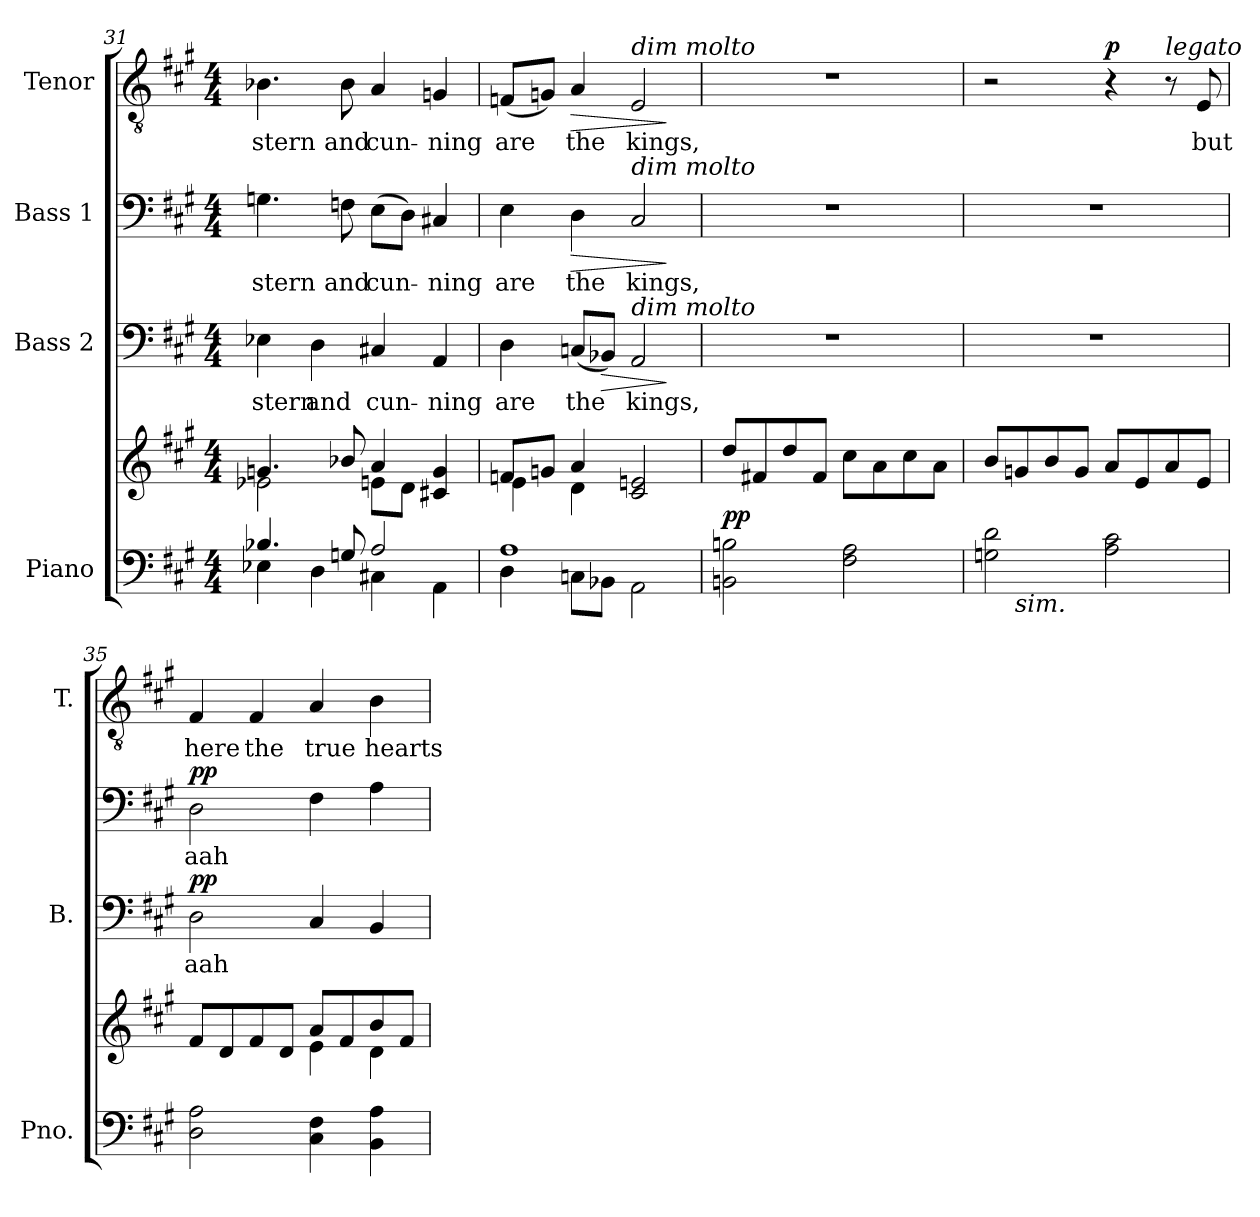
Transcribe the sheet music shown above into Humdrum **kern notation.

**kern	**kern	**dynam	**kern	**text	**dynam	**kern	**text	**dynam	**kern	**text	**dynam
*part4	*part4	*part4	*part3	*part3	*part3	*part2	*part2	*part2	*part1	*part1	*part1
*staff5	*staff4	*staff4/5	*staff3	*staff3	*staff3	*staff2	*staff2	*staff2	*staff1	*staff1	*staff1
*I"Piano	*	*	*I"Bass 2	*	*	*I"Bass 1	*	*	*I"Tenor	*	*
*I'Pno.	*	*	*I'B.	*	*	*	*	*	*I'T.	*	*
*clefF4	*clefG2	*	*clefF4	*	*	*clefF4	*	*	*clefGv2	*	*
*	*	*	*	*	*	*	*	*	*ITrd7c12	*	*
*k[f#c#g#]	*k[f#c#g#]	*	*k[f#c#g#]	*	*	*k[f#c#g#]	*	*	*k[f#c#g#]	*	*
*A:	*A:	*	*A:	*	*	*A:	*	*	*A:	*	*
*M4/4	*M4/4	*	*M4/4	*	*	*M4/4	*	*	*M4/4	*	*
=31	=31	=31	=31	=31	=31	=31	=31	=31	=31	=31	=31
*^	*^	*	*	*	*	*	*	*	*	*	*
!	!	!	!	!	!	!LO:LY:b:color=#000000	!	!	!	!	!	!	!
!	!	!	!	!	!	!	!	!	!LO:LY:b:color=#000000	!	!	!	!
!	!	!	!	!	!	!	!	!	!	!	!	!LO:LY:b:color=#000000	!
4.B-Xi/	4E-Xi\	4.gni/	2e-Xi\	.	4E-Xi\	stern	.	4.Gni\	stern	.	4.BB-Xi\	stern	.
!	!	!	!	!	!	!LO:LY:b:color=#000000	!	!	!	!	!	!	!
.	4Di\	.	.	.	4Di\	and	.	.	.	.	.	.	.
!	!	!	!	!	!	!	!	!	!LO:LY:b:color=#000000	!	!	!	!
!	!	!	!	!	!	!	!	!	!	!	!	!LO:LY:b:color=#000000	!
8Gni/	.	8b-Xi/	.	.	.	.	.	8Fni\	and	.	8BB-i\	and	.
!	!	!	!	!	!	!LO:LY:b:color=#000000	!	!	!	!	!	!	!
!	!	!	!	!	!	!	!	!	!LO:LY:b:color=#000000	!	!	!	!
!	!	!	!	!	!	!	!	!	!	!	!	!LO:LY:b:color=#000000	!
2Ai/	4C#Xi\	4ai/	8eni\L	.	4C#Xi/	cun-	.	(8Ei\L	cun-	.	4AAi/	cun-	.
.	.	.	8di\J	.	.	.	.	8Di\J)	.	.	.	.	.
!	!	!	!	!	!	!LO:LY:b:color=#000000	!	!	!	!	!	!	!
!	!	!	!	!	!	!	!	!	!LO:LY:b:color=#000000	!	!	!	!
!	!	!	!	!	!	!	!	!	!	!	!	!LO:LY:b:color=#000000	!
.	4AAi\	4c#Xi/ 4gi	4ryy	.	4AAi/	-ning	.	4C#Xi/	-ning	.	4GGni/	-ning	.
=32	=32	=32	=32	=32	=32	=32	=32	=32	=32	=32	=32	=32	=32
!	!	!	!	!	!	!LO:LY:b:color=#000000	!	!	!	!	!	!	!
!	!	!	!	!	!	!	!	!	!LO:LY:b:color=#000000	!	!	!	!
!	!	!	!	!	!	!	!	!	!	!	!	!LO:LY:b:color=#000000	!
1Ai	4Di\	8fni/L	4ei\	.	4Di\	are	.	4Ei\	are	.	(8FFni/L	are	.
.	.	8gni/J	.	.	.	.	.	.	.	.	8GGni/J)	.	.
!	!	!	!	!	!	!LO:LY:b:color=#000000	!	!	!	!	!	!	!
!	!	!	!	!	!	!	!	!	!LO:LY:b:color=#000000	!LO:HP:b	!	!	!
!	!	!	!	!	!	!	!	!	!	!	!	!LO:LY:b:color=#000000	!LO:HP:b
.	8Cni\L	4ai/	4di\	.	(8Cni/L	the	.	4Di\	the	>	4AAi/	the	>
!	!	!	!	!	!	!	!LO:HP:b	!	!	!	!	!	!
.	8BB-Xi\J	.	.	.	8BB-Xi/J)	.	>	.	.	.	.	.	.
!	!	!	!	!	!	!LO:LY:b:color=#000000	!	!	!	!	!	!	!
!	!	!	!	!	!	!	!	!	!LO:LY:b:color=#000000	!	!	!	!
!	!	!	!	!	!	!	!	!	!	!	!LO:TX:a:i:t=dim molto	!	!
!	!	!	!	!	!	!	!	!LO:TX:a:i:t=dim molto	!	!	!	!	!
!	!	!	!	!	!LO:TX:a:i:t=dim molto	!	!	!	!	!	!	!	!
!	!	!	!	!	!	!	!	!	!	!	!	!LO:LY:b:color=#000000	!
.	2AAi\	2c#i/ 2eni	2ryy	.	2AAi/	kings,	.	2C#i/	kings,	.	2EEi/	kings,	.
*v	*v	*	*	*	*	*	*	*	*	*	*	*	*
*	*v	*v	*	*	*	*	*	*	*	*	*	*
.	.	.	.	.	]	.	.	]	.	.	]
=33	=33	=33	=33	=33	=33	=33	=33	=33	=33	=33	=33
2BBni\ 2Bni	8ddi/L	pp	1r	.	.	1r	.	.	1r	.	.
.	8f#Xi/	.	.	.	.	.	.	.	.	.	.
.	8ddi/	.	.	.	.	.	.	.	.	.	.
.	8f#i/J	.	.	.	.	.	.	.	.	.	.
2F#i\ 2Ai	8cc#i\L	.	.	.	.	.	.	.	.	.	.
.	8ai\	.	.	.	.	.	.	.	.	.	.
.	8cc#i\	.	.	.	.	.	.	.	.	.	.
.	8ai\J	.	.	.	.	.	.	.	.	.	.
=34	=34	=34	=34	=34	=34	=34	=34	=34	=34	=34	=34
*^	*	*	*	*	*	*	*	*	*	*	*
2Gni\ 2di	8ryy	8bi/L	.	1r	.	.	1r	.	.	2r	.	.
!	!LO:TX:b:i:t=sim.	!	!	!	!	!	!	!	!	!	!	!
.	2..ryy	8gni/	.	.	.	.	.	.	.	.	.	.
.	.	8bi/	.	.	.	.	.	.	.	.	.	.
.	.	8gi/J	.	.	.	.	.	.	.	.	.	.
2Ai\ 2c#i	.	8ai/L	.	.	.	.	.	.	.	4r	.	p
.	.	8ei/	.	.	.	.	.	.	.	.	.	.
!	!	!	!	!	!	!	!	!	!	!LO:TX:a:i:t=legato	!	!
.	.	8ai/	.	.	.	.	.	.	.	8r	.	.
!	!	!	!	!	!	!	!	!	!	!	!LO:LY:b:color=#000000	!
.	.	8ei/J	.	.	.	.	.	.	.	8EEi/	but	.
*v	*v	*	*	*	*	*	*	*	*	*	*	*
!!LO:PB:g=z
=35	=35	=35	=35	=35	=35	=35	=35	=35	=35	=35	=35
*	*^	*	*	*	*	*	*	*	*	*	*
*^	*	*	*	*	*	*	*	*	*	*	*	*
!	!	!	!	!	!	!LO:LY:b:color=#000000	!	!	!	!	!	!	!
*v	*v	*	*	*	*	*	*	*	*	*	*	*	*
*^	*	*	*	*	*	*	*	*	*	*	*	*
!	!	!	!	!	!	!	!	!	!LO:LY:b:color=#000000	!	!	!	!
*v	*v	*	*	*	*	*	*	*	*	*	*	*	*
*^	*	*	*	*	*	*	*	*	*	*	*	*
!	!	!	!	!	!	!	!	!	!	!	!	!LO:LY:b:color=#000000	!
*v	*v	*	*	*	*	*	*	*	*	*	*	*	*
2Di\ 2Ai	8f#i/L	2ryy	.	2Di\	aah	pp	2Di\	aah	pp	4FF#i/	here	.
.	8di/	.	.	.	.	.	.	.	.	.	.	.
!	!	!	!	!	!	!	!	!	!	!	!LO:LY:b:color=#000000	!
.	8f#i/	.	.	.	.	.	.	.	.	4FF#i/	the	.
.	8di/J	.	.	.	.	.	.	.	.	.	.	.
!	!	!	!	!	!	!	!	!	!	!	!LO:LY:b:color=#000000	!
4C#i\ 4F#i	8ai/L	4ei\	.	4C#i/	.	.	4F#i\	.	.	4AAi/	true	.
.	8f#i/	.	.	.	.	.	.	.	.	.	.	.
!	!	!	!	!	!	!	!	!	!	!	!LO:LY:b:color=#000000	!
4BBi\ 4Ai	8bi/	4di\	.	4BBi/	.	.	4Ai\	.	.	4BBi\	hearts	.
.	8f#i/J	.	.	.	.	.	.	.	.	.	.	.
*	*v	*v	*	*	*	*	*	*	*	*	*	*
=	=	=	=	=	=	=	=	=	=	=	=
*-	*-	*-	*-	*-	*-	*-	*-	*-	*-	*-	*-
